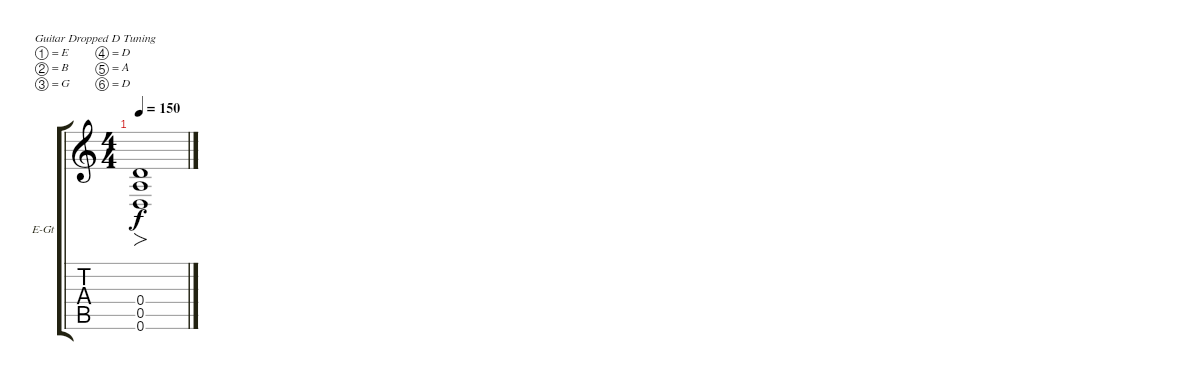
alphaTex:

\bracketExtendMode groupsimilarinstruments
\firstSystemTrackNameOrientation horizontal
\otherSystemsTrackNameOrientation horizontal
\track ("Nick Miller" "E-Gt") {instrument distortionguitar}
\staff {score tabs}
\tuning (E4 B3 G3 D3 A2 D2)
\ts (4 4)
\tempo 150
\clef g2
\ks c
(0.6{t} 0.5{t} 0.4{t}).1{fo dy f}
